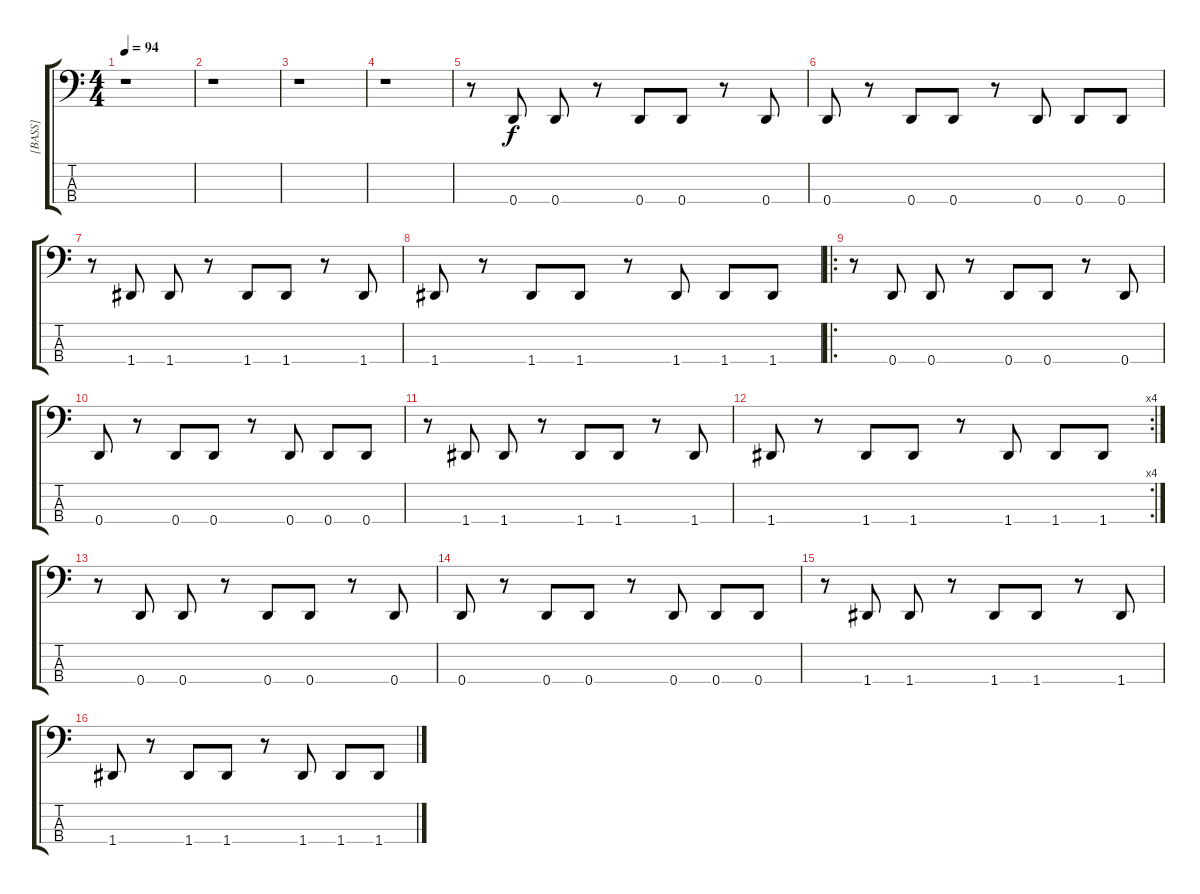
\track ("[BASS]" "[BASS]") {instrument electricbasspick}
\staff {score tabs}
\tuning (G2 D2 A1 D1) {hide}
\ts (4 4)
\tempo 94
\clef f4
\ks c
r.1{dy f instrument electricbasspick} |
r.1 |
r.1 |
r.1 |
r.8 0.4.8{volume 10} 0.4.8 r.8 0.4.8 0.4.8 r.8 0.4.8 |
0.4.8 r.8 0.4.8 0.4.8 r.8 0.4.8 0.4.8 0.4.8 |
r.8 1.4.8 1.4.8 r.8 1.4.8 1.4.8 r.8 1.4.8 |
1.4.8 r.8 1.4.8 1.4.8 r.8 1.4.8 1.4.8 1.4.8 |
\ro
r.8 0.4.8{volume 12} 0.4.8 r.8 0.4.8 0.4.8 r.8 0.4.8 |
0.4.8 r.8 0.4.8 0.4.8 r.8 0.4.8 0.4.8 0.4.8 |
r.8 1.4.8 1.4.8 r.8 1.4.8 1.4.8 r.8 1.4.8 |
\rc 4
1.4.8 r.8 1.4.8 1.4.8 r.8 1.4.8 1.4.8 1.4.8 |
r.8 0.4.8{volume 16} 0.4.8 r.8 0.4.8 0.4.8 r.8 0.4.8 |
0.4.8 r.8 0.4.8 0.4.8 r.8 0.4.8 0.4.8 0.4.8 |
r.8 1.4.8 1.4.8 r.8 1.4.8 1.4.8 r.8 1.4.8 |
1.4.8 r.8 1.4.8 1.4.8 r.8 1.4.8 1.4.8 1.4.8
